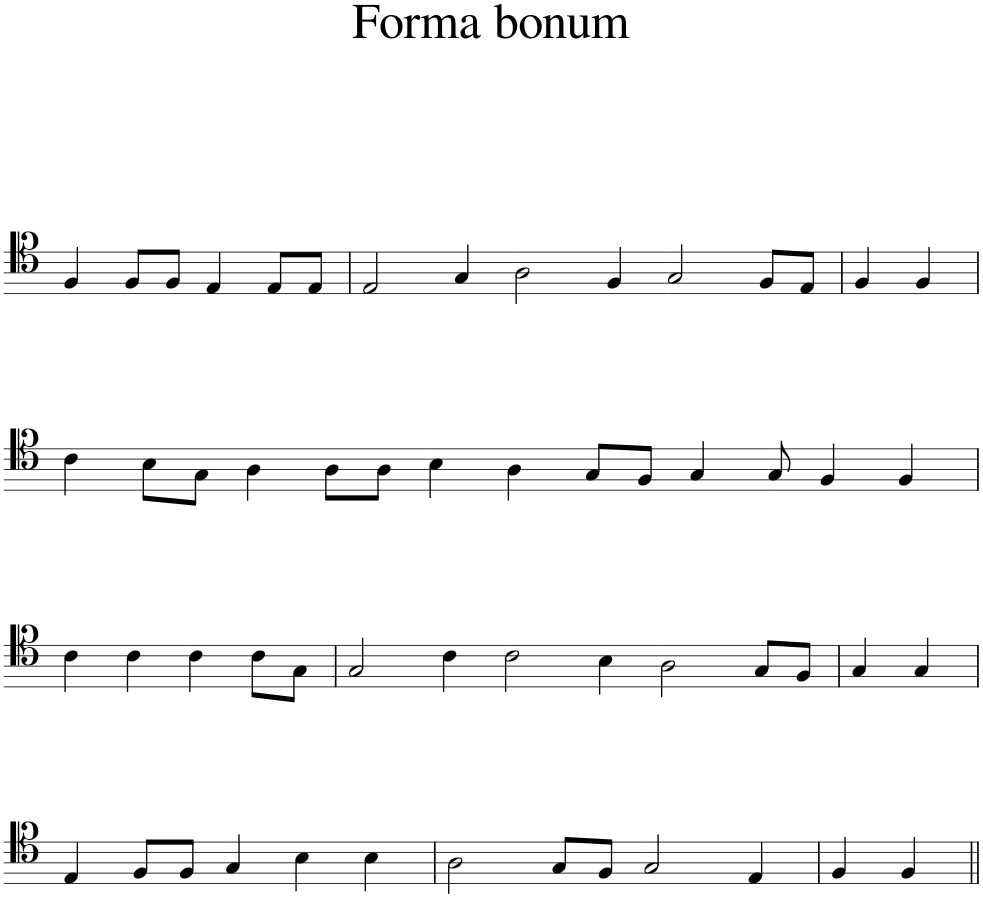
**kern
*part1
*staff1
*I"Piano
*I'Pno.
*clefC5
*k[]
*M4/4
=1
4D/
8D/L
8D/J
4C/
8C/L
8C/J
=2
*M3/4
2C/
4E/
=3-
2F\
4D/
=4-
2E/
8D/L
8C/J
=5
*M2/4
4D/
4D/
!!LO:LB:g=z
=6
4A\
8G\L
8E\J
=7-
4F\
8F\L
8F\J
=8-
4G\
4F\
=9-
8E/L
8D/J
4E/
=10-
*M5/8
8E/
4D/
4D/
!!LO:LB:g=z
=11
*M2/4
4A\
4A\
=12-
4A\
8A\L
8E\J
=13
*M3/4
2E/
4A\
=14-
2A\
4G\
=15-
2F\
8E/L
8D/J
=16
*M2/4
4E/
4E/
!!LO:LB:g=z
=17
4C/
8D/L
8D/J
=18-
*M3/4
4E/
4G\
4G\
=19
*M3/4
2F\
8E/L
8D/J
=20-
2E/
4C/
=21
*M2/4
4D/
4D/
=||
*-
